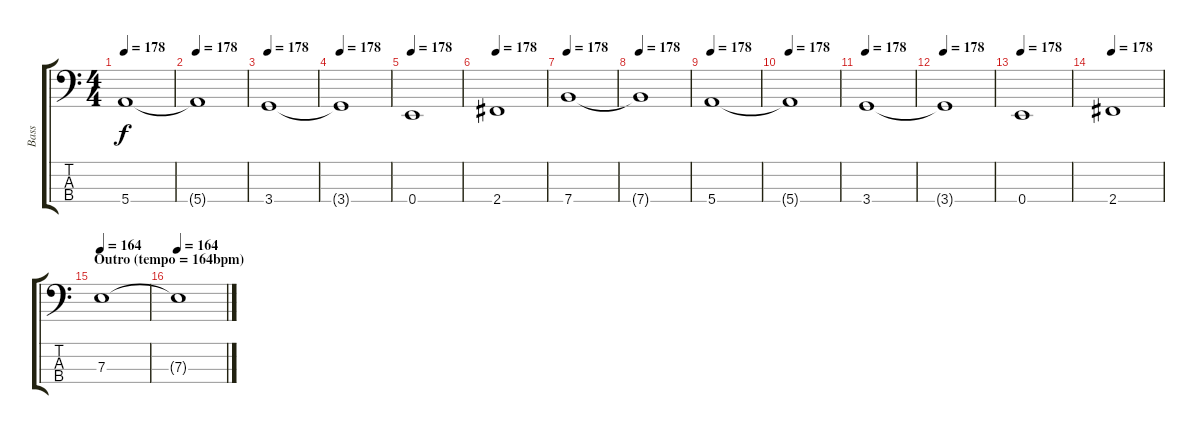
\track ("Bass" "Bass") {instrument electricbassfinger}
\staff {score tabs}
\tuning (G2 D2 A1 E1) {hide}
\ts (4 4)
\tempo 178
\clef f4
\ks c
5.4.1{dy f} |
\tempo 178
5.4{t}.1 |
\tempo 178
3.4.1 |
\tempo 178
3.4{t}.1 |
\tempo 178
0.4.1 |
\tempo 178
2.4.1 |
\tempo 178
7.4.1 |
\tempo 178
7.4{t}.1 |
\tempo 178
5.4.1 |
\tempo 178
5.4{t}.1 |
\tempo 178
3.4.1 |
\tempo 178
3.4{t}.1 |
\tempo 178
0.4.1 |
\tempo 178
2.4.1 |
\section ("" "Outro (tempo = 164bpm)")
\tempo 164
7.3.1 |
\tempo 164
7.3{t}.1
